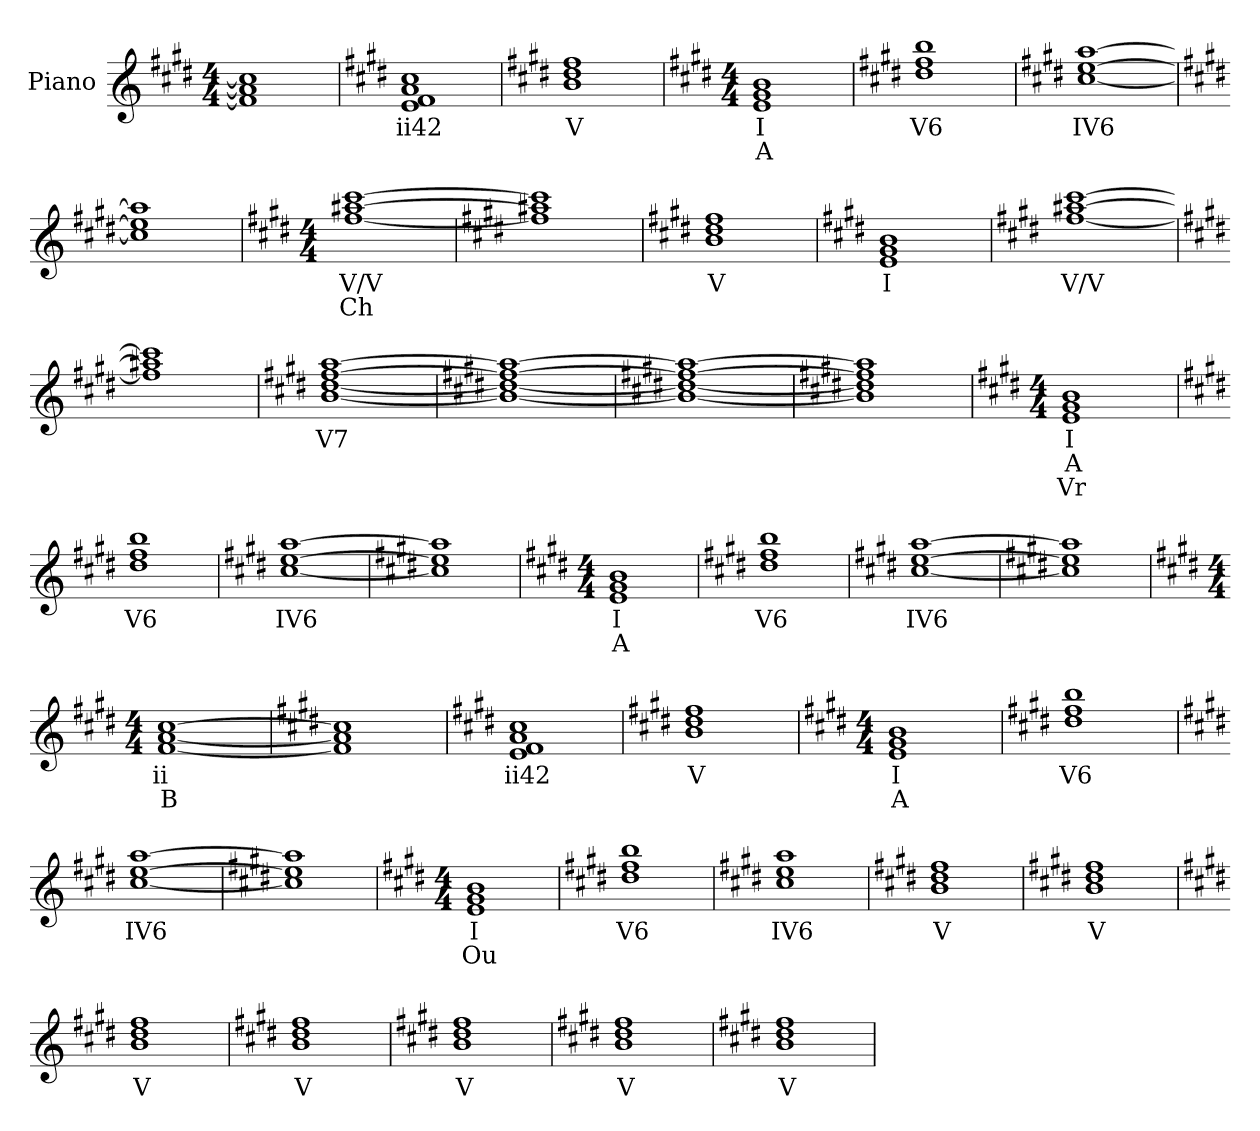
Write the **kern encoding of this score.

**kern	**text	**text	**text
*part1	*part1	*part1	*part1
*staff1	*staff1	*staff1	*staff1
*I"Piano	*	*	*
*I'Pno	*	*	*
*k[f#c#g#d#]	*	*	*
*E:	*	*	*
*M4/4	*	*	*
=	=	=	=
1f#] 1a] 1cc#]	.	.	.
=	=	=	=
*k[f#c#g#d#]	*	*	*
*E:	*	*	*
1e 1f# 1a 1cc#	ii42	.	.
=	=	=	=
*k[f#c#g#d#]	*	*	*
*E:	*	*	*
1b 1dd# 1ff#	V	.	.
=	=	=	=
*k[f#c#g#d#]	*	*	*
*E:	*	*	*
*M4/4	*	*	*
1e 1g# 1b	I	A	.
=	=	=	=
*k[f#c#g#d#]	*	*	*
*E:	*	*	*
1dd# 1ff# 1bb	V6	.	.
=	=	=	=
*k[f#c#g#d#]	*	*	*
*E:	*	*	*
[1cc# [1ee [1aa	IV6	.	.
=	=	=	=
*k[f#c#g#d#]	*	*	*
*E:	*	*	*
1cc#] 1ee] 1aa]	.	.	.
=	=	=	=
*k[f#c#g#d#]	*	*	*
*E:	*	*	*
*M4/4	*	*	*
[1ff# [1aa#X [1ccc#	V/V	Ch	.
=	=	=	=
*k[f#c#g#d#]	*	*	*
*E:	*	*	*
1ff#] 1aa#X] 1ccc#]	.	.	.
=	=	=	=
*k[f#c#g#d#]	*	*	*
*E:	*	*	*
1b 1dd# 1ff#	V	.	.
=	=	=	=
*k[f#c#g#d#]	*	*	*
*E:	*	*	*
1e 1g# 1b	I	.	.
=	=	=	=
*k[f#c#g#d#]	*	*	*
*E:	*	*	*
[1ff# [1aa#X [1ccc#	V/V	.	.
=	=	=	=
*k[f#c#g#d#]	*	*	*
*E:	*	*	*
1ff#] 1aa#X] 1ccc#]	.	.	.
=	=	=	=
*k[f#c#g#d#]	*	*	*
*E:	*	*	*
[1b [1dd# [1ff# [1aa	V7	.	.
=	=	=	=
*k[f#c#g#d#]	*	*	*
*E:	*	*	*
1b_ 1dd#_ 1ff#_ 1aa_	.	.	.
=	=	=	=
*k[f#c#g#d#]	*	*	*
*E:	*	*	*
1b_ 1dd#_ 1ff#_ 1aa_	.	.	.
=	=	=	=
*k[f#c#g#d#]	*	*	*
*E:	*	*	*
1b] 1dd#] 1ff#] 1aa]	.	.	.
=	=	=	=
*k[f#c#g#d#]	*	*	*
*E:	*	*	*
*M4/4	*	*	*
1e 1g# 1b	I	A	Vr
=	=	=	=
*k[f#c#g#d#]	*	*	*
*E:	*	*	*
1dd# 1ff# 1bb	V6	.	.
=	=	=	=
*k[f#c#g#d#]	*	*	*
*E:	*	*	*
[1cc# [1ee [1aa	IV6	.	.
=	=	=	=
*k[f#c#g#d#]	*	*	*
*E:	*	*	*
1cc#] 1ee] 1aa]	.	.	.
=	=	=	=
*k[f#c#g#d#]	*	*	*
*E:	*	*	*
*M4/4	*	*	*
1e 1g# 1b	I	A	.
=	=	=	=
*k[f#c#g#d#]	*	*	*
*E:	*	*	*
1dd# 1ff# 1bb	V6	.	.
=	=	=	=
*k[f#c#g#d#]	*	*	*
*E:	*	*	*
[1cc# [1ee [1aa	IV6	.	.
=	=	=	=
*k[f#c#g#d#]	*	*	*
*E:	*	*	*
1cc#] 1ee] 1aa]	.	.	.
=	=	=	=
*k[f#c#g#d#]	*	*	*
*E:	*	*	*
*M4/4	*	*	*
[1f# [1a [1cc#	ii	B	.
=	=	=	=
*k[f#c#g#d#]	*	*	*
*E:	*	*	*
1f#] 1a] 1cc#]	.	.	.
=	=	=	=
*k[f#c#g#d#]	*	*	*
*E:	*	*	*
1e 1f# 1a 1cc#	ii42	.	.
=	=	=	=
*k[f#c#g#d#]	*	*	*
*E:	*	*	*
1b 1dd# 1ff#	V	.	.
=	=	=	=
*k[f#c#g#d#]	*	*	*
*E:	*	*	*
*M4/4	*	*	*
1e 1g# 1b	I	A	.
=	=	=	=
*k[f#c#g#d#]	*	*	*
*E:	*	*	*
1dd# 1ff# 1bb	V6	.	.
=	=	=	=
*k[f#c#g#d#]	*	*	*
*E:	*	*	*
[1cc# [1ee [1aa	IV6	.	.
=	=	=	=
*k[f#c#g#d#]	*	*	*
*E:	*	*	*
1cc#] 1ee] 1aa]	.	.	.
=	=	=	=
*k[f#c#g#d#]	*	*	*
*E:	*	*	*
*M4/4	*	*	*
1e 1g# 1b	I	Ou	.
=	=	=	=
*k[f#c#g#d#]	*	*	*
*E:	*	*	*
1dd# 1ff# 1bb	V6	.	.
=	=	=	=
*k[f#c#g#d#]	*	*	*
*E:	*	*	*
1cc# 1ee 1aa	IV6	.	.
=	=	=	=
*k[f#c#g#d#]	*	*	*
*E:	*	*	*
1b 1dd# 1ff#	V	.	.
=	=	=	=
*k[f#c#g#d#]	*	*	*
*E:	*	*	*
1b 1dd# 1ff#	V	.	.
=	=	=	=
*k[f#c#g#d#]	*	*	*
*E:	*	*	*
1b 1dd# 1ff#	V	.	.
=	=	=	=
*k[f#c#g#d#]	*	*	*
*E:	*	*	*
1b 1dd# 1ff#	V	.	.
=	=	=	=
*k[f#c#g#d#]	*	*	*
*E:	*	*	*
1b 1dd# 1ff#	V	.	.
=	=	=	=
*k[f#c#g#d#]	*	*	*
*E:	*	*	*
1b 1dd# 1ff#	V	.	.
=	=	=	=
*k[f#c#g#d#]	*	*	*
*E:	*	*	*
1b 1dd# 1ff#	V	.	.
=	=	=	=
*-	*-	*-	*-
